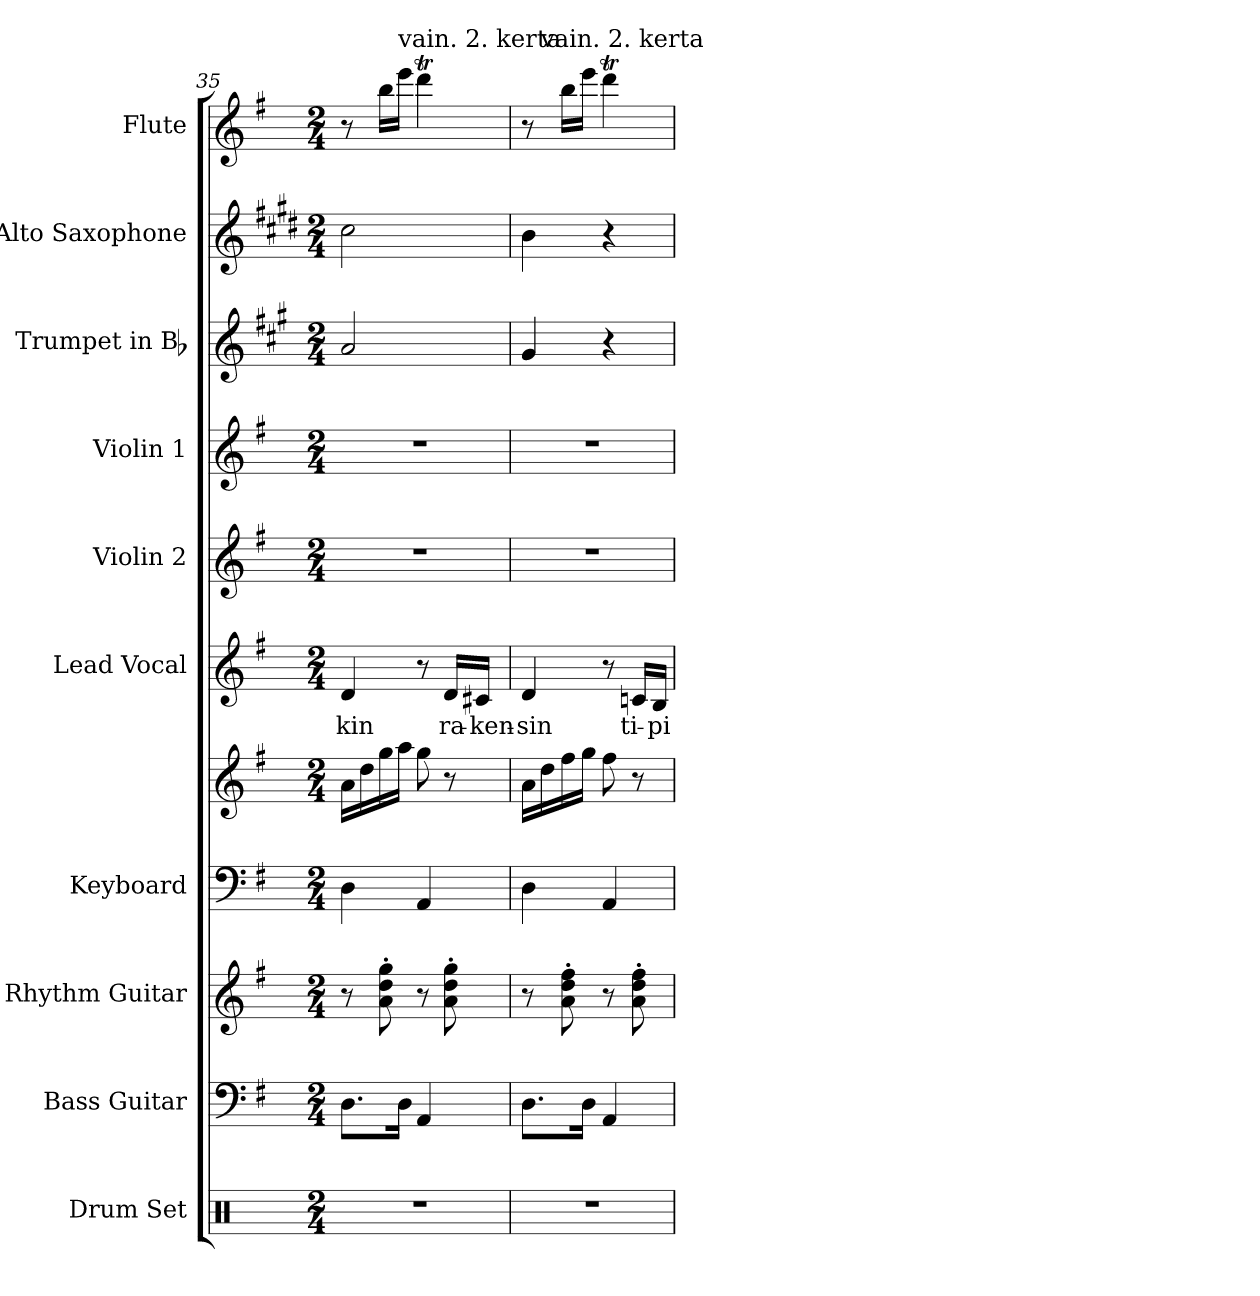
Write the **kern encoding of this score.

**kern	**kern	**kern	**kern	**kern	**kern	**text	**kern	**kern	**kern	**kern	**kern
*part10	*part9	*part8	*part7	*part7	*part6	*part6	*part5	*part4	*part3	*part2	*part1
*staff11	*staff10	*staff9	*staff8	*staff7	*staff6	*staff6	*staff5	*staff4	*staff3	*staff2	*staff1
*I"Drum Set	*I"Bass Guitar	*I"Rhythm Guitar	*I"Keyboard	*	*I"Lead Vocal	*	*I"Violin 2	*I"Violin 1	*I"Trumpet in Bb	*I"Alto Saxophone	*I"Flute
*I'Dr.	*I'Bass	*I'Rhy.	*I'Kbd.	*	*	*	*I'Vln. 2	*I'Vln. 1	*I'Tpt.	*I'Alto Sax.	*I'Fl.
!!LO:PB:g=z
*clefX	*clefF4	*clefG2	*clefF4	*clefG2	*clefG2	*	*clefG2	*clefG2	*clefG2	*clefG2	*clefG2
*	*ITrd7c12	*ITrd7c12	*	*	*	*	*	*	*ITrd1c2	*ITrd5c9	*
*k[]	*k[f#]	*k[f#]	*k[f#]	*k[f#]	*k[f#]	*	*k[f#]	*k[f#]	*k[f#]	*k[f#]	*k[f#]
*C:	*G:	*G:	*G:	*G:	*G:	*	*G:	*G:	*G:	*G:	*G:
*M2/4	*M2/4	*M2/4	*M2/4	*M2/4	*M2/4	*	*M2/4	*M2/4	*M2/4	*M2/4	*M2/4
=35	=35	=35	=35	=35	=35	=35	=35	=35	=35	=35	=35
!LO:N:vis=1	!	!	!	!	!	!	!	!	!	!	!
!	!	!	!	!	!	!LO:LY:b:color=#000000	!LO:N:vis=1	!LO:N:vis=1	!	!	!
2r	8.DDi\L	8r	4Di\	16ai\LL	4di/	-kin	2r	2r	2gi/	2ei\	8r
.	.	.	.	16ddi\	.	.	.	.	.	.	.
.	.	8Ai\' 8di' 8gi'	.	16ggi\	.	.	.	.	.	.	16bbi\LL
!	!	!	!	!	!	!	!	!	!	!	!LO:TX:a:t=vain. 2. kerta
.	16DDi\Jk	.	.	16aai\JJ	.	.	.	.	.	.	16eeei\JJ
.	4AAAi/	8r	4AAi/	8ggi\	8r	.	.	.	.	.	4dddTi\
!	!	!	!	!	!	!LO:LY:b:color=#000000	!	!	!	!	!
.	.	8Ai\' 8di' 8gi'	.	8r	16di/LL	ra-	.	.	.	.	.
!	!	!	!	!	!	!LO:LY:b:color=#000000	!	!	!	!	!
.	.	.	.	.	16c#Xi/JJ	-ken-	.	.	.	.	.
=36	=36	=36	=36	=36	=36	=36	=36	=36	=36	=36	=36
!LO:N:vis=1	!	!	!	!	!	!	!	!	!	!	!
!	!	!	!	!	!	!LO:LY:b:color=#000000	!LO:N:vis=1	!LO:N:vis=1	!	!	!
*	*	*	*	*	*	*	*	*	*	*	*^
2r	8.DDi\L	8r	4Di\	16ai\LL	4di/	-sin	2r	2r	4f#i/	4di\	8r	16ryy
!	!	!	!	!	!	!	!	!	!	!	!	!LO:TX:a:t=vain. 2. kerta
.	.	.	.	16ddi\	.	.	.	.	.	.	.	4..ryy
.	.	8Ai\' 8di' 8f#i'	.	16ff#i\	.	.	.	.	.	.	16bbi\LL	.
.	16DDi\Jk	.	.	16ggi\JJ	.	.	.	.	.	.	16eeei\JJ	.
.	4AAAi/	8r	4AAi/	8ff#i\	8r	.	.	.	4r	4r	4dddTi\	.
!	!	!	!	!	!	!LO:LY:b:color=#000000	!	!	!	!	!	!
.	.	8Ai\' 8di' 8f#i'	.	8r	16cni/LL	ti-	.	.	.	.	.	.
!	!	!	!	!	!	!LO:LY:b:color=#000000	!	!	!	!	!	!
.	.	.	.	.	16Bi/JJ	-pi-	.	.	.	.	.	.
*	*	*	*	*	*	*	*	*	*	*	*v	*v
=	=	=	=	=	=	=	=	=	=	=	=
*-	*-	*-	*-	*-	*-	*-	*-	*-	*-	*-	*-
